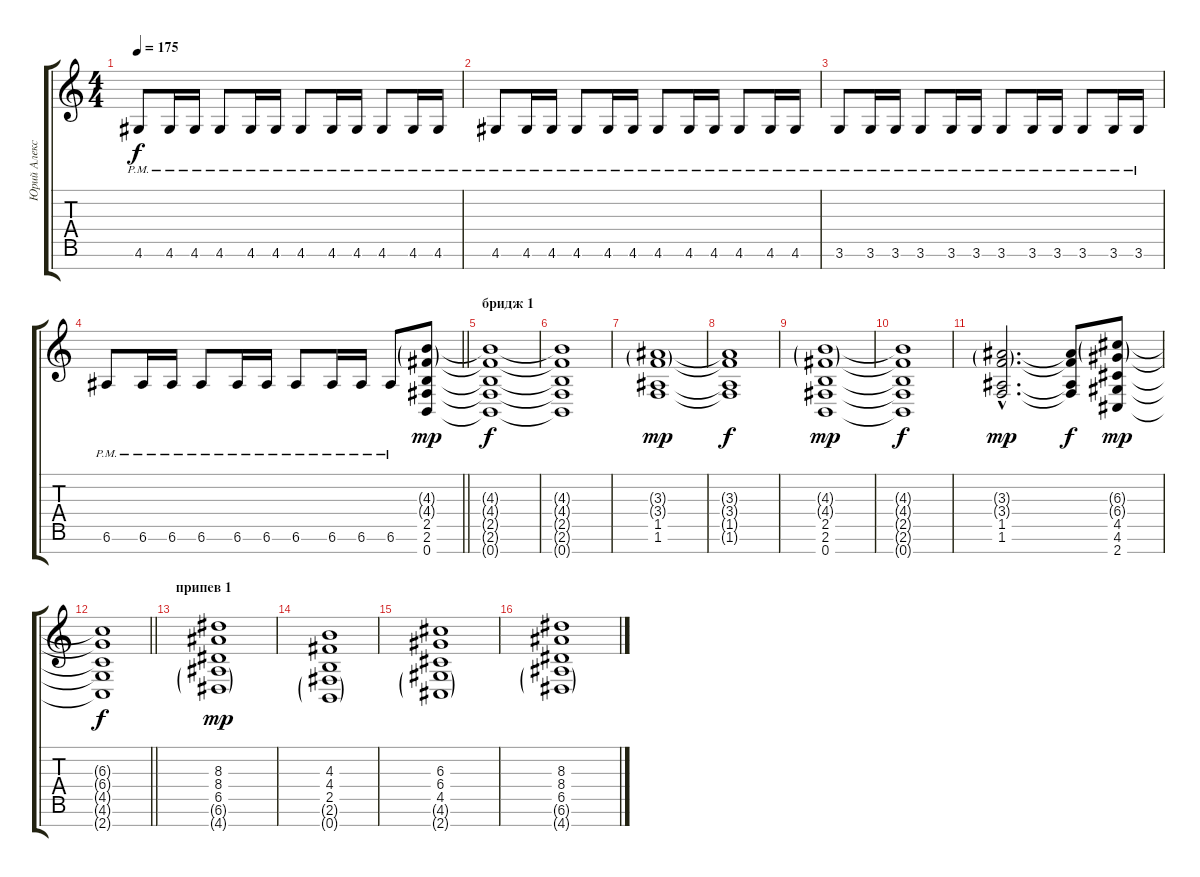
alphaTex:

\track ("Юрий Алексеев" "Юрий Алекс") {instrument distortionguitar}
\staff {score tabs}
\tuning (E4 B3 G3 D3 A2 E2 B1) {hide}
\ts (4 4)
\tempo 175
\clef g2
\ks c
4.6{pm}.8{dy f} 4.6{pm}.16 4.6{pm}.16 4.6{pm}.8 4.6{pm}.16 4.6{pm}.16 4.6{pm}.8 4.6{pm}.16 4.6{pm}.16 4.6{pm}.8 4.6{pm}.16 4.6{pm}.16 |
4.6{pm}.8 4.6{pm}.16 4.6{pm}.16 4.6{pm}.8 4.6{pm}.16 4.6{pm}.16 4.6{pm}.8 4.6{pm}.16 4.6{pm}.16 4.6{pm}.8 4.6{pm}.16 4.6{pm}.16 |
3.6{pm}.8 3.6{pm}.16 3.6{pm}.16 3.6{pm}.8 3.6{pm}.16 3.6{pm}.16 3.6{pm}.8 3.6{pm}.16 3.6{pm}.16 3.6{pm}.8 3.6{pm}.16 3.6{pm}.16 |
\barLineRight lightlight
6.6{pm}.8 6.6{pm}.16 6.6{pm}.16 6.6{pm}.8 6.6{pm}.16 6.6{pm}.16 6.6{pm}.8 6.6{pm}.16 6.6{pm}.16 6.6{pm}.8 (4.3{g} 4.4{g} 2.5 2.6 0.7).8{dy mp} |
\section ("" "бридж 1")
(4.3{t} 4.4{t} 2.5{t} 2.6{t} 0.7{t}).1{dy f} |
(4.3{t} 4.4{t} 2.5{t} 2.6{t} 0.7{t}).1 |
(3.3{g} 3.4{g} 1.5 1.6).1{dy mp} |
(3.3{t} 3.4{t} 1.5{t} 1.6{t}).1{dy f} |
(4.3{g} 4.4{g} 2.5 2.6 0.7).1{dy mp} |
(4.3{t} 4.4{t} 2.5{t} 2.6{t} 0.7{t}).1{dy f} |
(3.3{g hac} 3.4{g hac} 1.5{hac} 1.6{hac}).2{d dy mp} (3.3{t} 3.4{t} 1.5{t} 1.6{t}).8{dy f} (6.3{g} 6.4{g} 4.5 4.6 2.7).8{dy mp} |
\barLineRight lightlight
(6.3{t} 6.4{t} 4.5{t} 4.6{t} 2.7{t}).1{dy f} |
\section ("" "припев 1")
(8.3 8.4 6.5 6.6{g} 4.7{g}).1{dy mp} |
(4.3 4.4 2.5 2.6{g} 0.7{g}).1 |
(6.3 6.4 4.5 4.6{g} 2.7{g}).1 |
(8.3 8.4 6.5 6.6{g} 4.7{g}).1
